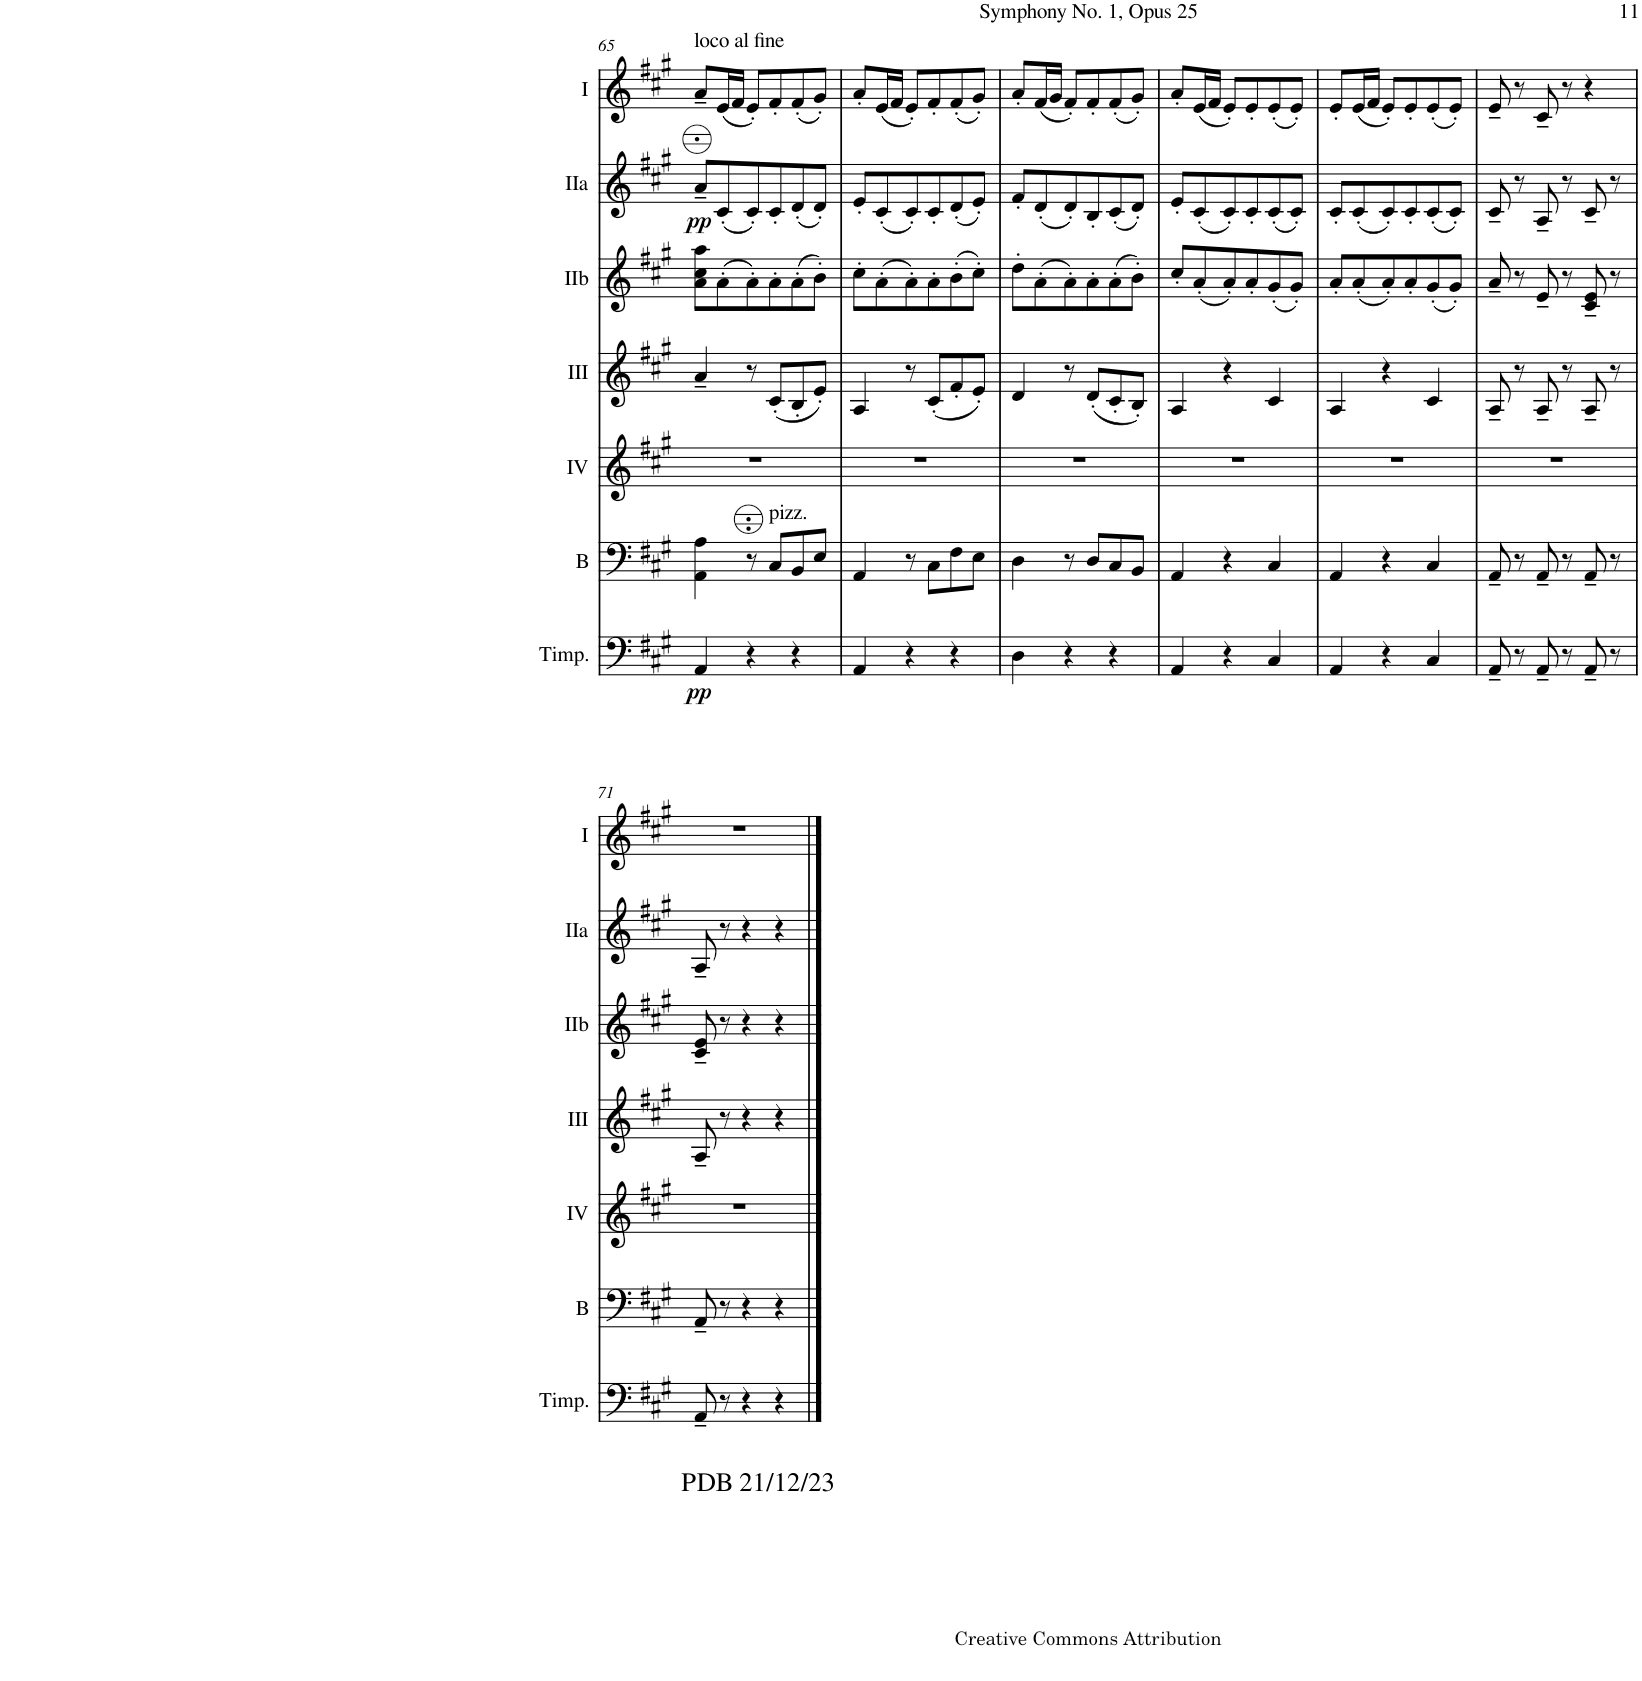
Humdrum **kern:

**kern	**dynam	**kern	**kern	**kern	**kern	**kern	**dynam	**kern
*part7	*part7	*part6	*part5	*part4	*part3	*part2	*part2	*part1
*staff7	*staff7	*staff6	*staff5	*staff4	*staff3	*staff2	*staff2	*staff1
*I"Timpani	*	*I"Bass	*I"Acc. 4	*I"Acc. 3	*I"Acc. 2b	*I"Acc. 2a	*	*I"Acc. 1
*I'Timp.	*	*I'B	*	*	*	*	*	*
!!LO:PB:g=z
*clefF4	*	*clefF4	*clefG2	*clefG2	*clefG2	*clefG2	*	*clefG2
*	*	*Trd7c12	*Trd7c12	*Trd7c12	*Trd7c12	*	*	*
*k[f#c#g#]	*	*k[f#c#g#]	*k[f#c#g#]	*k[f#c#g#]	*k[f#c#g#]	*k[f#c#g#]	*	*k[f#c#g#]
*M3/4	*	*M3/4	*M3/4	*M3/4	*M3/4	*M3/4	*	*M3/4
=65	=65	=65	=65	=65	=65	=65	=65	=65
!	!	!	!	!	!	!	!	!LO:TX:a:t=loco al fine
!	!LO:DY:b	!	!	!	!	!	!LO:DY:b	!
4AA/	pp	4AA\ 4A\	2.r	4a~/	8a\ 8cc#\ 8aa\L	8a~/L	pp	8a~/L
.	.	.	.	.	(8a'\	(8c#'/	.	(16e/L
.	.	.	.	.	.	.	.	16f#/JJ
4r	.	8r	.	8r	8a'\)	8c#'/)	.	8e'/L)
!	!	!LO:TX:a:t=pizz.	!	!	!	!	!	!
.	.	8C#/L	.	(8c#'/L	8a'\	8c#'/	.	8f#'/
4r	.	8BB/	.	8B'/	(8a'\	(8d'/	.	(8f#'/
.	.	8E/J	.	8e'/J)	8b'\J)	8d'/J)	.	8g#'/J)
=66	=66	=66	=66	=66	=66	=66	=66	=66
4AA/	.	4AA/	2.r	4A/	8cc#'\L	8e'/L	.	8a'/L
.	.	.	.	.	(8a'\	(8c#'/	.	(16e/L
.	.	.	.	.	.	.	.	16f#/JJ
4r	.	8r	.	8r	8a'\)	8c#'/)	.	8e'/L)
.	.	8C#\L	.	(8c#'/L	8a'\	8c#'/	.	8f#'/
4r	.	8F#\	.	8f#'/	(8b'\	(8d'/	.	(8f#'/
.	.	8E\J	.	8e'/J)	8cc#'\J)	8e'/J)	.	8g#'/J)
=67	=67	=67	=67	=67	=67	=67	=67	=67
4D\	.	4D\	2.r	4d/	8dd'\L	8f#'/L	.	8a'/L
.	.	.	.	.	(8a'\	(8d'/	.	(16f#/L
.	.	.	.	.	.	.	.	16g#/JJ
4r	.	8r	.	8r	8a'\)	8d'/)	.	8f#'/L)
.	.	8D/L	.	(8d'/L	8a'\	8B'/	.	8f#'/
4r	.	8C#/	.	8c#'/	(8a'\	(8c#'/	.	(8f#'/
.	.	8BB/J	.	8B'/J)	8b'\J)	8d'/J)	.	8g#'/J)
=68	=68	=68	=68	=68	=68	=68	=68	=68
4AA/	.	4AA/	2.r	4A/	8cc#'/L	8e'/L	.	8a'/L
.	.	.	.	.	(8a'/	(8c#'/	.	(16e/L
.	.	.	.	.	.	.	.	16f#/JJ
4r	.	4r	.	4r	8a'/)	8c#'/)	.	8e'/L)
.	.	.	.	.	8a'/	8c#'/	.	8e'/
4C#/	.	4C#/	.	4c#/	(8g#'/	(8c#'/	.	(8e'/
.	.	.	.	.	8g#'/J)	8c#'/J)	.	8e'/J)
=69	=69	=69	=69	=69	=69	=69	=69	=69
4AA/	.	4AA/	2.r	4A/	8a'/L	8c#'/L	.	8e'/L
.	.	.	.	.	(8a'/	(8c#'/	.	(16e/L
.	.	.	.	.	.	.	.	16f#/JJ
4r	.	4r	.	4r	8a'/)	8c#'/)	.	8e'/L)
.	.	.	.	.	8a'/	8c#'/	.	8e'/
4C#/	.	4C#/	.	4c#/	(8g#'/	(8c#'/	.	(8e'/
.	.	.	.	.	8g#'/J)	8c#'/J)	.	8e'/J)
=70	=70	=70	=70	=70	=70	=70	=70	=70
8AA~/	.	8AA~/	2.r	8A~/	8a~/	8c#~/	.	8e~/
8r	.	8r	.	8r	8r	8r	.	8r
8AA~/	.	8AA~/	.	8A~/	8e~/	8A~/	.	8c#~/
8r	.	8r	.	8r	8r	8r	.	8r
8AA~/	.	8AA~/	.	8A~/	8c#/~ 8e/~	8c#~/	.	4r
8r	.	8r	.	8r	8r	8r	.	.
!!LO:LB:g=z
=71	=71	=71	=71	=71	=71	=71	=71	=71
!	!	!	!	!	!	!	!	!LO:TX:b:t=PDB 21/12/23
!	!	!	!	!	!	!	!	!LO:TX:b:t=For more arrangements, check out www.de-bra.nl/arrangements.html
8AA~/	.	8AA~/	2.r	8A~/	8c#/~ 8e/~	8A~/	.	2.r
8r	.	8r	.	8r	8r	8r	.	.
4r	.	4r	.	4r	4r	4r	.	.
4r	.	4r	.	4r	4r	4r	.	.
==	==	==	==	==	==	==	==	==
*-	*-	*-	*-	*-	*-	*-	*-	*-
